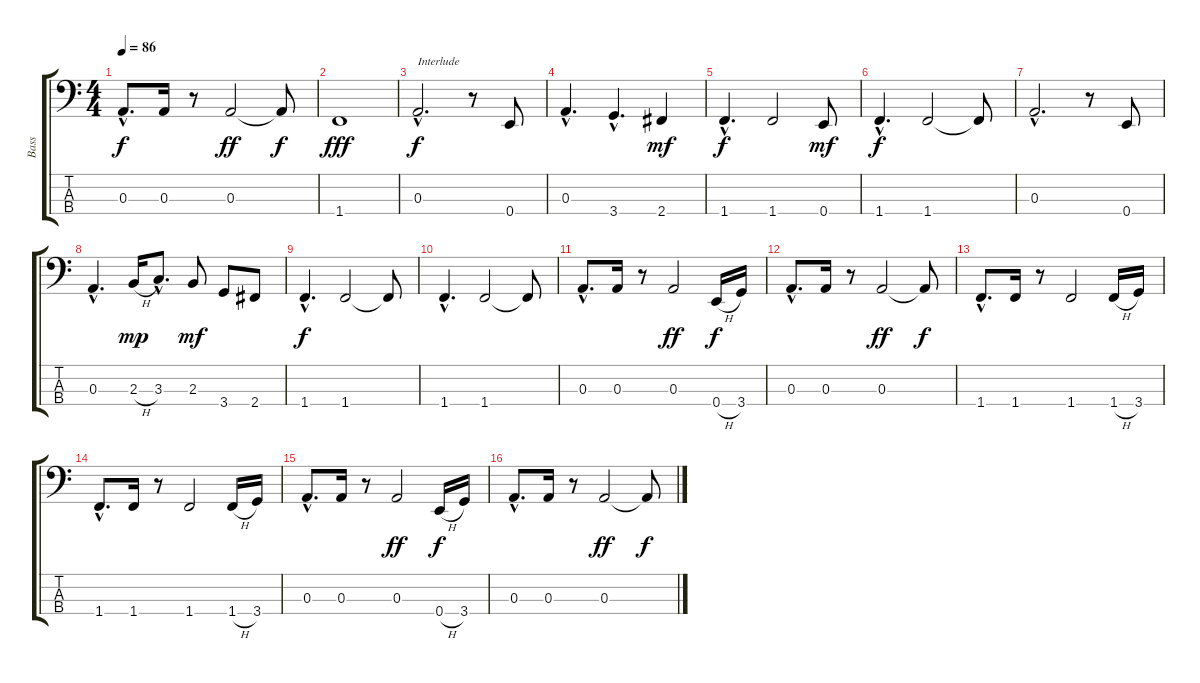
\track ("Bass" "Bass") {instrument electricbassfinger}
\staff {score tabs}
\tuning (G2 D2 A1 E1) {hide}
\ts (4 4)
\tempo 86
\clef f4
\ks c
0.3{hac}.8{d dy f} 0.3.16 r.8 0.3.2{dy ff} 0.3{t}.8{dy f} |
1.4.1{dy fff} |
0.3{hac}.2{d txt "Interlude" dy f} r.8 0.4.8 |
0.3{hac}.4{d} 3.4{hac}.4{d} 2.4.4{dy mf} |
1.4{hac}.4{d dy f} 1.4.2 0.4.8{dy mf} |
1.4{hac}.4{d dy f} 1.4.2 1.4{t}.8 |
0.3{hac}.2{d} r.8 0.4.8 |
0.3{hac}.4{d} 2.3{h}.16{dy mp} 3.3{hac}.8{d} 2.3.8{dy mf} 3.4.8 2.4.8 |
1.4{hac}.4{d dy f} 1.4.2 1.4{t}.8 |
1.4{hac}.4{d} 1.4.2 1.4{t}.8 |
0.3{hac}.8{d} 0.3.16 r.8 0.3.2{dy ff} 0.4{h}.16{dy f} 3.4.16 |
0.3{hac}.8{d} 0.3.16 r.8 0.3.2{dy ff} 0.3{t}.8{dy f} |
1.4{hac}.8{d} 1.4.16 r.8 1.4.2 1.4{h}.16 3.4.16 |
1.4{hac}.8{d} 1.4.16 r.8 1.4.2 1.4{h}.16 3.4.16 |
0.3{hac}.8{d} 0.3.16 r.8 0.3.2{dy ff} 0.4{h}.16{dy f} 3.4.16 |
0.3{hac}.8{d} 0.3.16 r.8 0.3.2{dy ff} 0.3{t}.8{dy f}
